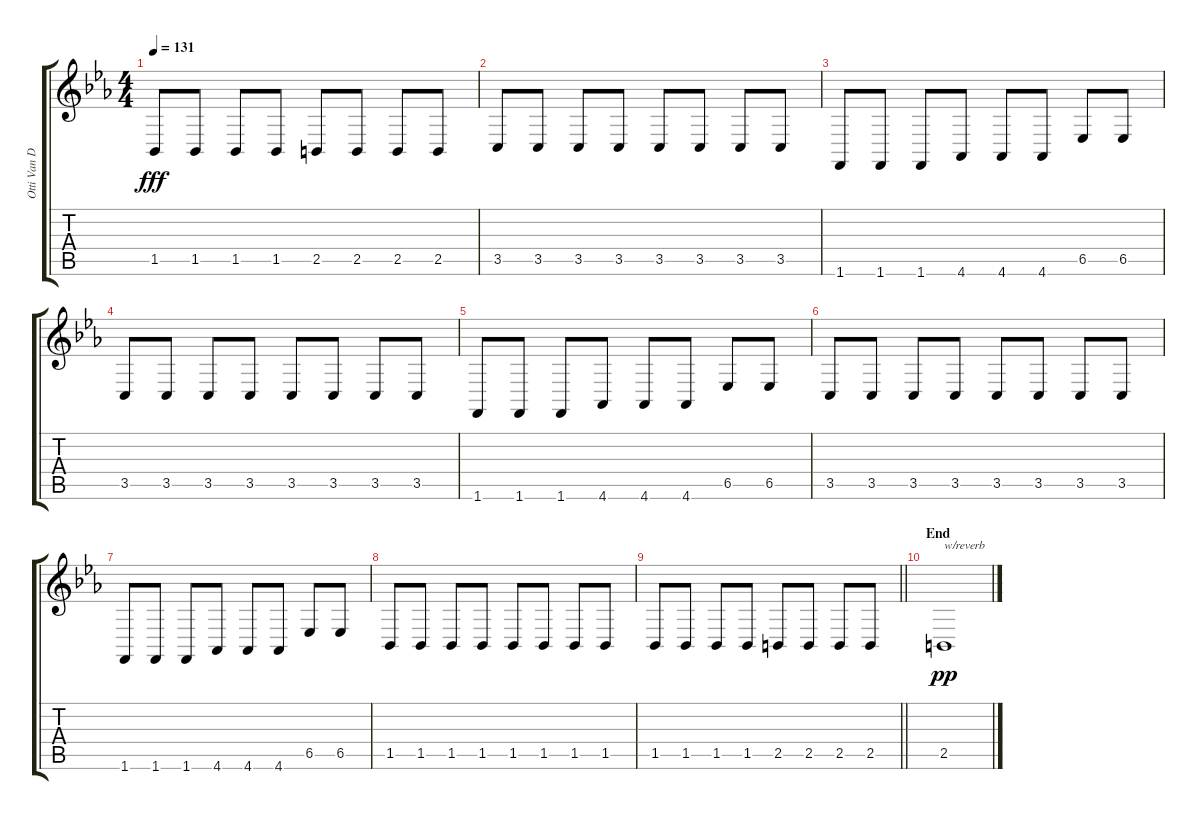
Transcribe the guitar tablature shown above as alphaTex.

\track ("Otti Van Der Werf/Jeroen Swinnen (Bass L" "Otti Van D") {instrument lead1square}
\staff {score tabs}
\tuning (E4 B3 G3 D3 A2 E2) {hide}
\ts (4 4)
\tempo 131
\clef g2
\ks cminor
1.5.8{dy fff} 1.5.8 1.5.8 1.5.8 2.5.8 2.5.8 2.5.8 2.5.8 |
3.5.8 3.5.8 3.5.8 3.5.8 3.5.8 3.5.8 3.5.8 3.5.8 |
1.6.8 1.6.8 1.6.8 4.6.8 4.6.8 4.6.8 6.5.8 6.5.8 |
3.5.8 3.5.8 3.5.8 3.5.8 3.5.8 3.5.8 3.5.8 3.5.8 |
1.6.8 1.6.8 1.6.8 4.6.8 4.6.8 4.6.8 6.5.8 6.5.8 |
3.5.8 3.5.8 3.5.8 3.5.8 3.5.8 3.5.8 3.5.8 3.5.8 |
1.6.8 1.6.8 1.6.8 4.6.8 4.6.8 4.6.8 6.5.8 6.5.8 |
1.5.8 1.5.8 1.5.8 1.5.8 1.5.8 1.5.8 1.5.8 1.5.8 |
\barLineRight lightlight
1.5.8 1.5.8 1.5.8 1.5.8 2.5.8 2.5.8 2.5.8 2.5.8 |
\section ("" "End")
2.5.1{txt "w/reverb" dy pp volume 0}
